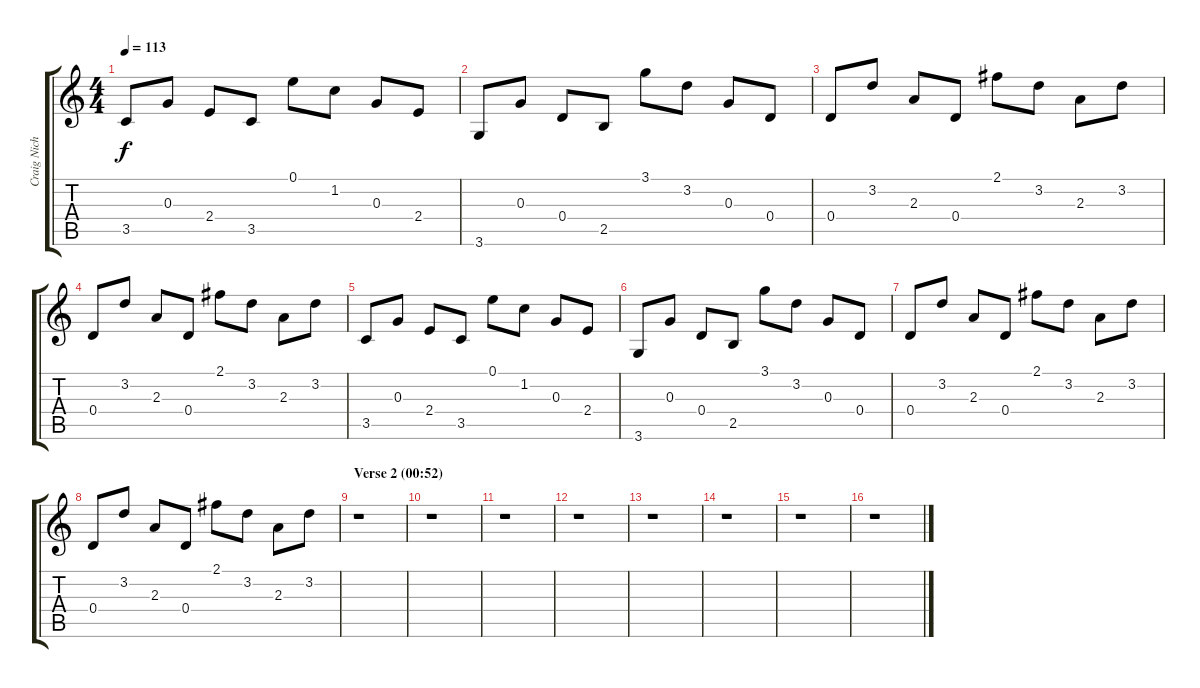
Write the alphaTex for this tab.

\track ("Craig Nicholls" "Craig Nich") {instrument electricguitarclean}
\staff {score tabs}
\tuning (E4 B3 G3 D3 A2 E2) {hide}
\ts (4 4)
\tempo 113
\clef g2
\ks c
3.5.8{dy f} 0.3.8 2.4.8 3.5.8 0.1.8 1.2.8 0.3.8 2.4.8 |
3.6.8 0.3.8 0.4.8 2.5.8 3.1.8 3.2.8 0.3.8 0.4.8 |
0.4.8 3.2.8 2.3.8 0.4.8 2.1.8 3.2.8 2.3.8 3.2.8 |
0.4.8 3.2.8 2.3.8 0.4.8 2.1.8 3.2.8 2.3.8 3.2.8 |
3.5.8 0.3.8 2.4.8 3.5.8 0.1.8 1.2.8 0.3.8 2.4.8 |
3.6.8 0.3.8 0.4.8 2.5.8 3.1.8 3.2.8 0.3.8 0.4.8 |
0.4.8 3.2.8 2.3.8 0.4.8 2.1.8 3.2.8 2.3.8 3.2.8 |
0.4.8 3.2.8 2.3.8 0.4.8 2.1.8 3.2.8 2.3.8 3.2.8 |
\section ("" "Verse 2 (00:52)")
r.1 |
r.1 |
r.1 |
r.1 |
r.1 |
r.1 |
r.1 |
r.1
